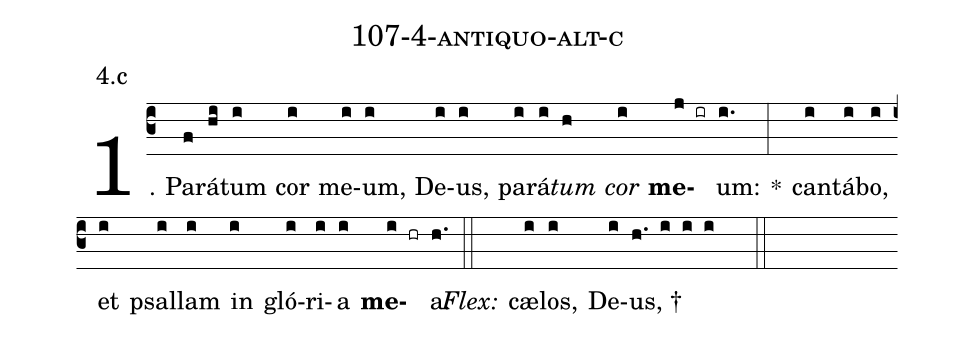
name: 107-4-antiquo-alt-c;
annotation: 4.c;
%%
(c3)1. Pa(f)rá(hi)tum(i) cor(i) me(i)um,(i) De(i)us,(i) pa(i)rá(i)<i>tum</i>(h) <i>cor</i>(i) <b>me</b>(j ir)um:(i.) *(:) can(i)tá(i)bo,(i) et(i) psal(i)lam(i) in(i) gló(i)ri(i)a(i) <b>me</b>(i hr)a.(h.) (::)
<i>Flex:</i>()  cæ(i)los,(i) De(i)us, †(h. i i i  ::)
